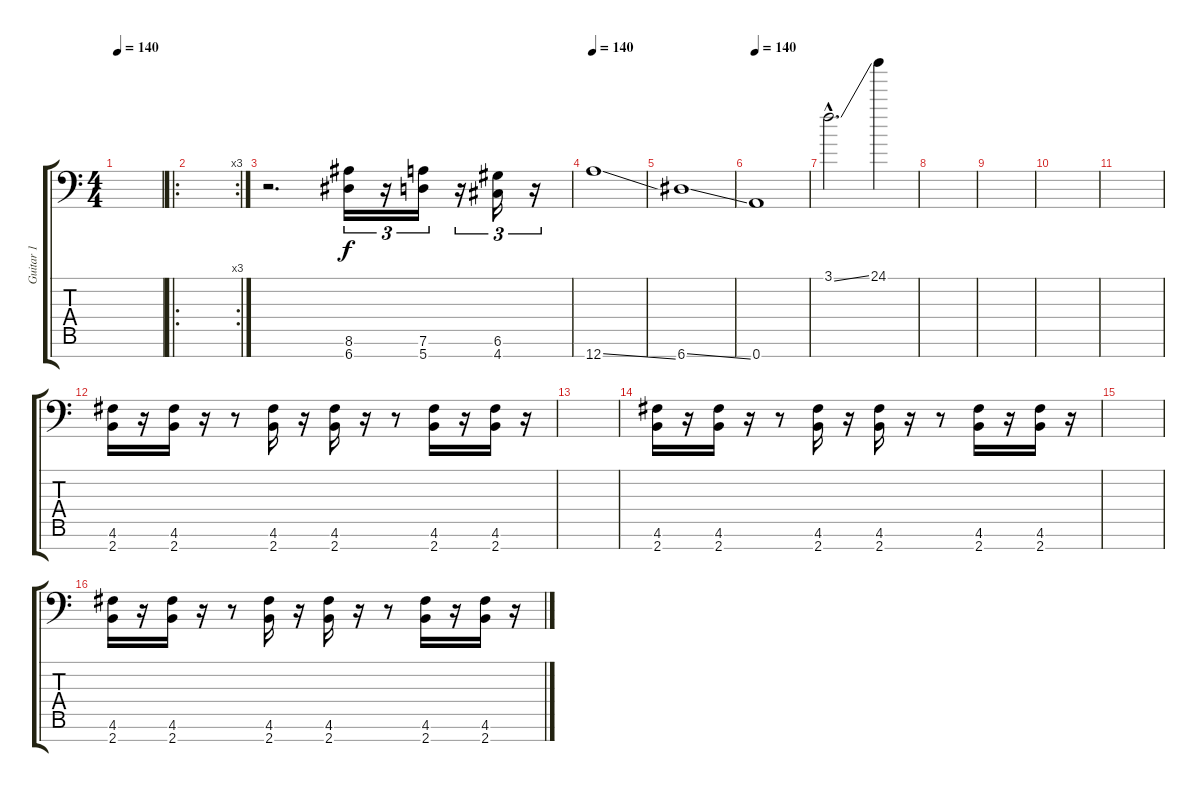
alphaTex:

\track ("Guitar 1" "Guitar 1") {instrument distortionguitar}
\staff {score tabs}
\tuning (D4 A3 F3 C3 G2 D2 A1) {hide}
\ts (4 4)
\tempo 140
\tempo 70
\tempo 140
\clef f4
\ks c
|
\ro
\rc 3
|
r.2{d} (8.6 6.7).16{tu (3 2)} r.16{tu (3 2)} (7.6 5.7).16{tu (3 2)} r.16{tu (3 2)} (6.6 4.7).16{tu (3 2)} r.16{tu (3 2)} |
\tempo 140
12.7{ss}.1 |
6.7{ss}.1 |
\tempo 140
0.7.1 |
3.1{ss hac}.2{d} 24.1.4 |
|
|
|
|
(4.6 2.7).16 r.16 (4.6 2.7).16 r.16 r.8 (4.6 2.7).16 r.16 (4.6 2.7).16 r.16 r.8 (4.6 2.7).16 r.16 (4.6 2.7).16 r.16 |
|
(4.6 2.7).16 r.16 (4.6 2.7).16 r.16 r.8 (4.6 2.7).16 r.16 (4.6 2.7).16 r.16 r.8 (4.6 2.7).16 r.16 (4.6 2.7).16 r.16 |
|
(4.6 2.7).16 r.16 (4.6 2.7).16 r.16 r.8 (4.6 2.7).16 r.16 (4.6 2.7).16 r.16 r.8 (4.6 2.7).16 r.16 (4.6 2.7).16 r.16
